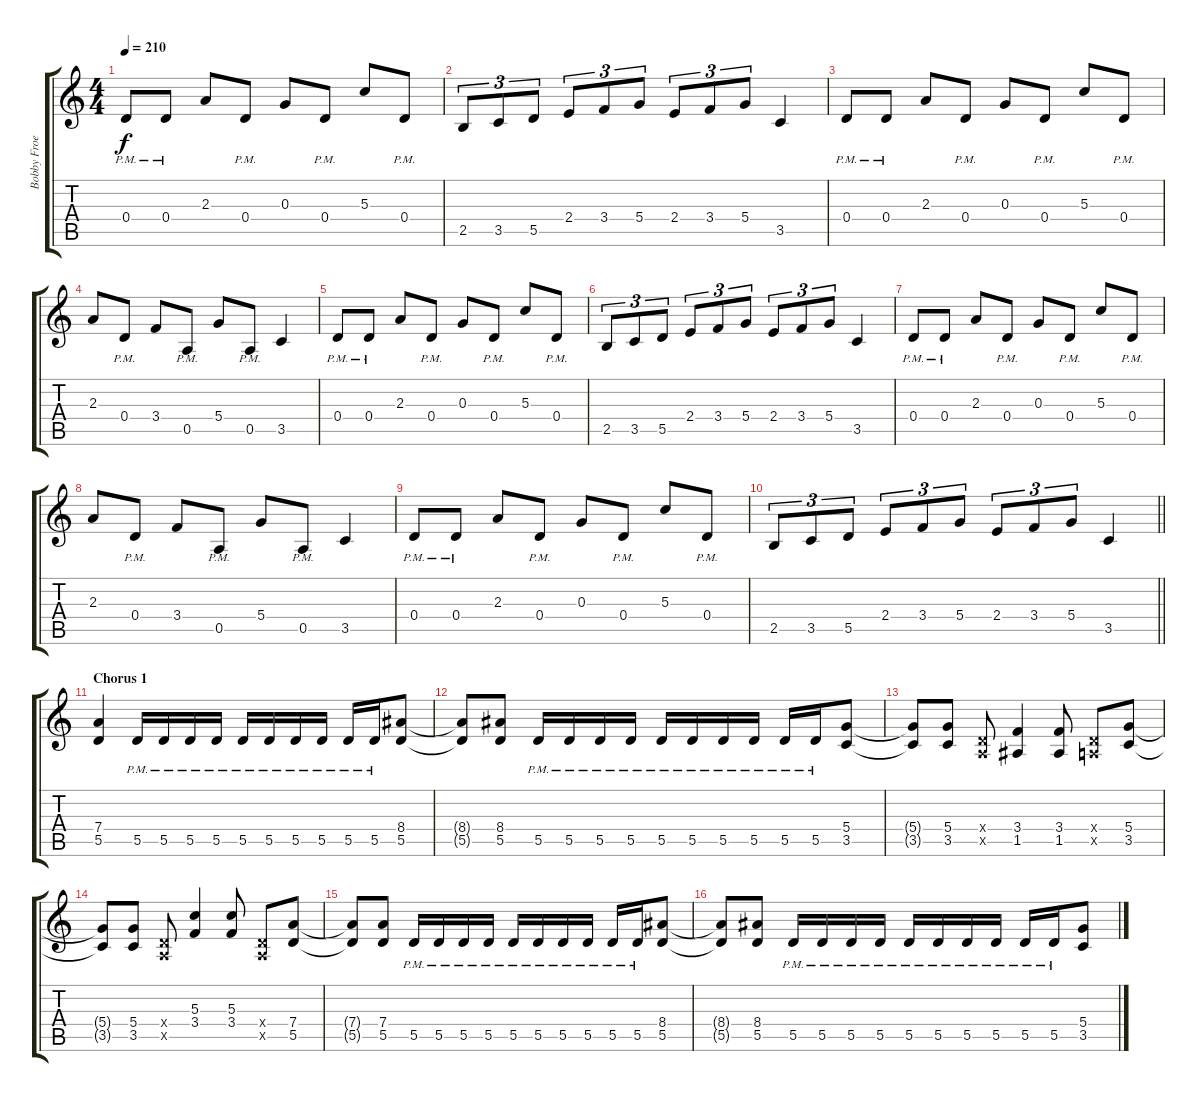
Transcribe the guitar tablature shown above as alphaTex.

\track ("Bobby Froese" "Bobby Froe") {instrument distortionguitar}
\staff {score tabs}
\tuning (E4 B3 G3 D3 A2 E2) {hide}
\ts (4 4)
\tempo 210
\clef g2
\ks c
0.4{pm}.8{dy f} 0.4{pm}.8 2.3.8 0.4{pm}.8 0.3.8 0.4{pm}.8 5.3.8 0.4{pm}.8 |
2.5.8{tu (3 2)} 3.5.8{tu (3 2)} 5.5.8{tu (3 2)} 2.4.8{tu (3 2)} 3.4.8{tu (3 2)} 5.4.8{tu (3 2)} 2.4.8{tu (3 2)} 3.4.8{tu (3 2)} 5.4.8{tu (3 2)} 3.5.4 |
0.4{pm}.8 0.4{pm}.8 2.3.8 0.4{pm}.8 0.3.8 0.4{pm}.8 5.3.8 0.4{pm}.8 |
2.3.8 0.4{pm}.8 3.4.8 0.5{pm}.8 5.4.8 0.5{pm}.8 3.5.4 |
0.4{pm}.8 0.4{pm}.8 2.3.8 0.4{pm}.8 0.3.8 0.4{pm}.8 5.3.8 0.4{pm}.8 |
2.5.8{tu (3 2)} 3.5.8{tu (3 2)} 5.5.8{tu (3 2)} 2.4.8{tu (3 2)} 3.4.8{tu (3 2)} 5.4.8{tu (3 2)} 2.4.8{tu (3 2)} 3.4.8{tu (3 2)} 5.4.8{tu (3 2)} 3.5.4 |
0.4{pm}.8 0.4{pm}.8 2.3.8 0.4{pm}.8 0.3.8 0.4{pm}.8 5.3.8 0.4{pm}.8 |
2.3.8 0.4{pm}.8 3.4.8 0.5{pm}.8 5.4.8 0.5{pm}.8 3.5.4 |
0.4{pm}.8 0.4{pm}.8 2.3.8 0.4{pm}.8 0.3.8 0.4{pm}.8 5.3.8 0.4{pm}.8 |
\barLineRight lightlight
2.5.8{tu (3 2)} 3.5.8{tu (3 2)} 5.5.8{tu (3 2)} 2.4.8{tu (3 2)} 3.4.8{tu (3 2)} 5.4.8{tu (3 2)} 2.4.8{tu (3 2)} 3.4.8{tu (3 2)} 5.4.8{tu (3 2)} 3.5.4 |
\section ("" "Chorus 1")
(7.4 5.5).4 5.5{pm}.16 5.5{pm}.16 5.5{pm}.16 5.5{pm}.16 5.5{pm}.16 5.5{pm}.16 5.5{pm}.16 5.5{pm}.16 5.5{pm}.16 5.5{pm}.16 (8.4 5.5).8 |
(8.4{t} 5.5{t}).8 (8.4 5.5).8 5.5{pm}.16 5.5{pm}.16 5.5{pm}.16 5.5{pm}.16 5.5{pm}.16 5.5{pm}.16 5.5{pm}.16 5.5{pm}.16 5.5{pm}.16 5.5{pm}.16 (5.4 3.5).8 |
(5.4{t} 3.5{t}).8 (5.4 3.5).8 (0.4{x} 0.5{x}).8 (3.4 1.5).4 (3.4 1.5).8 (0.4{x} 0.5{x}).8 (5.4 3.5).8 |
(5.4{t} 3.5{t}).8 (5.4 3.5).8 (0.4{x} 0.5{x}).8 (5.3 3.4).4 (5.3 3.4).8 (0.4{x} 0.5{x}).8 (7.4 5.5).8 |
(7.4{t} 5.5{t}).8 (7.4 5.5).8 5.5{pm}.16 5.5{pm}.16 5.5{pm}.16 5.5{pm}.16 5.5{pm}.16 5.5{pm}.16 5.5{pm}.16 5.5{pm}.16 5.5{pm}.16 5.5{pm}.16 (8.4 5.5).8 |
(8.4{t} 5.5{t}).8 (8.4 5.5).8 5.5{pm}.16 5.5{pm}.16 5.5{pm}.16 5.5{pm}.16 5.5{pm}.16 5.5{pm}.16 5.5{pm}.16 5.5{pm}.16 5.5{pm}.16 5.5{pm}.16 (5.4 3.5).8
